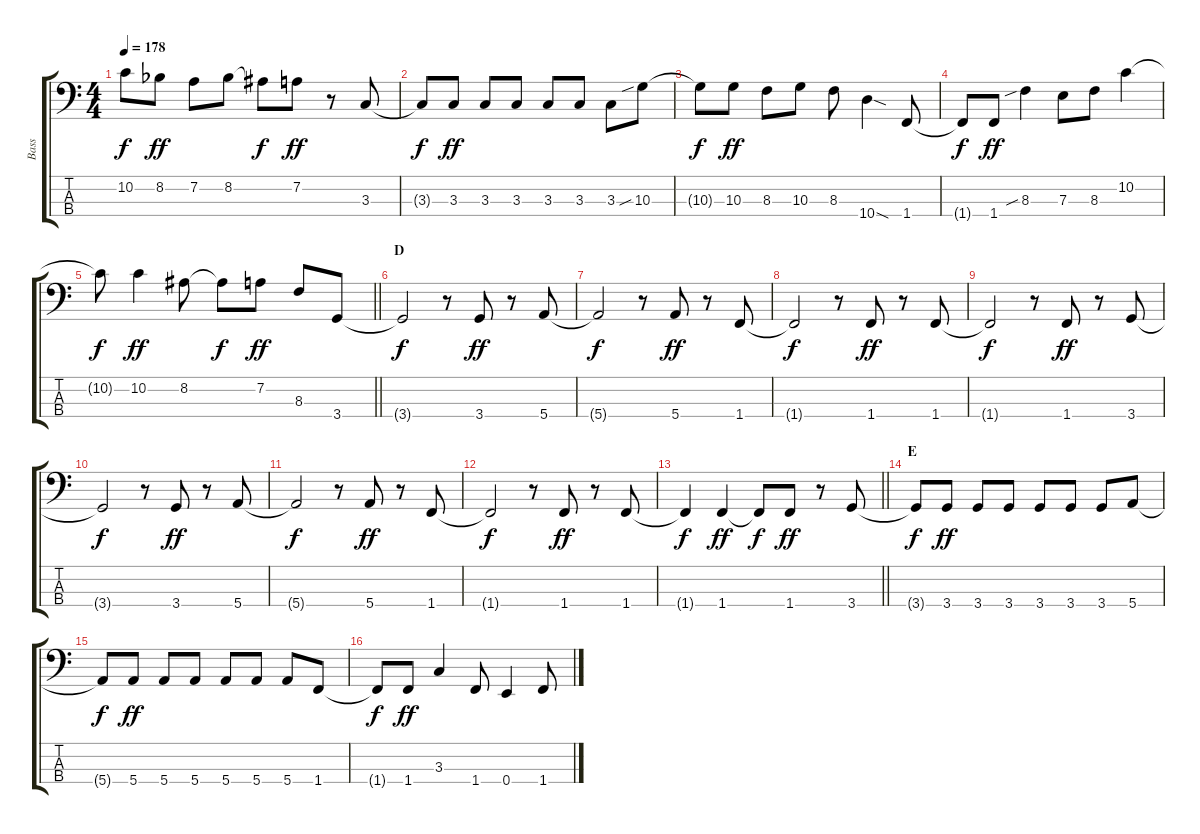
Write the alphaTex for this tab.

\track ("Bass" "Bass") {instrument electricbasspick}
\staff {score tabs}
\tuning (G2 D2 A1 E1) {hide}
\ts (4 4)
\tempo 178
\clef f4
\ks c
10.2{t}.8{dy f} 8.2{acc b}.8{dy ff} 7.2.8 8.2{acc b}.8 8.2{t}.8{dy f} 7.2.8{dy ff} r.8 3.3.8 |
3.3{t}.8{dy f} 3.3.8{dy ff} 3.3.8 3.3.8 3.3.8 3.3.8 3.3.8 10.3{sib}.8 |
10.3{t}.8{dy f} 10.3.8{dy ff} 8.3.8 10.3.8 8.3.8 10.4{sod}.4 1.4.8 |
1.4{t}.8{dy f} 1.4.8{dy ff} 8.3{sib}.4 7.3.8 8.3.8 10.2.4 |
\barLineRight lightlight
10.2{t}.8{dy f} 10.2.4{dy ff} 8.2.8 8.2{t}.8{dy f} 7.2.8{dy ff} 8.3.8 3.4.8 |
\section ("" "D")
3.4{t}.2{dy f} r.8 3.4.8{dy ff} r.8 5.4.8 |
5.4{t}.2{dy f} r.8 5.4.8{dy ff} r.8 1.4.8 |
1.4{t}.2{dy f} r.8 1.4.8{dy ff} r.8 1.4.8 |
1.4{t}.2{dy f} r.8 1.4.8{dy ff} r.8 3.4.8 |
3.4{t}.2{dy f} r.8 3.4.8{dy ff} r.8 5.4.8 |
5.4{t}.2{dy f} r.8 5.4.8{dy ff} r.8 1.4.8 |
1.4{t}.2{dy f} r.8 1.4.8{dy ff} r.8 1.4.8 |
\barLineRight lightlight
1.4{t}.4{dy f} 1.4.4{dy ff} 1.4{t}.8{dy f} 1.4.8{dy ff} r.8 3.4.8 |
\section ("" "E")
3.4{t}.8{dy f} 3.4.8{dy ff} 3.4.8 3.4.8 3.4.8 3.4.8 3.4.8 5.4.8 |
5.4{t}.8{dy f} 5.4.8{dy ff} 5.4.8 5.4.8 5.4.8 5.4.8 5.4.8 1.4.8 |
1.4{t}.8{dy f} 1.4.8{dy ff} 3.3.4 1.4.8 0.4.4 1.4.8
